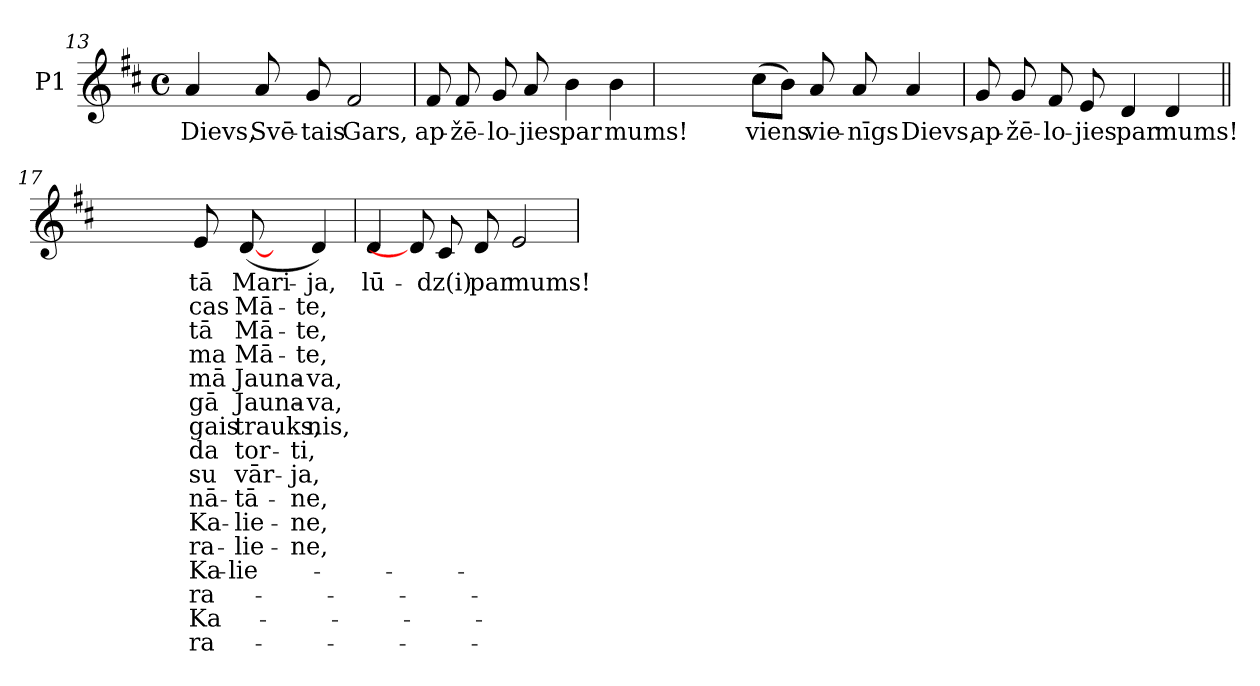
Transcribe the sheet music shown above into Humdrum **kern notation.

**kern	**text	**text	**text	**text	**text	**text	**text	**text	**text	**text	**text	**text	**text	**text	**text	**text	**text	**text	**text	**text	**text	**text	**text	**text	**text	**text
*part1	*part1	*part1	*part1	*part1	*part1	*part1	*part1	*part1	*part1	*part1	*part1	*part1	*part1	*part1	*part1	*part1	*part1	*part1	*part1	*part1	*part1	*part1	*part1	*part1	*part1	*part1
*staff1	*staff1	*staff1	*staff1	*staff1	*staff1	*staff1	*staff1	*staff1	*staff1	*staff1	*staff1	*staff1	*staff1	*staff1	*staff1	*staff1	*staff1	*staff1	*staff1	*staff1	*staff1	*staff1	*staff1	*staff1	*staff1	*staff1
*I"P1	*	*	*	*	*	*	*	*	*	*	*	*	*	*	*	*	*	*	*	*	*	*	*	*	*	*
!!LO:LB:g=z
*clefG2	*	*	*	*	*	*	*	*	*	*	*	*	*	*	*	*	*	*	*	*	*	*	*	*	*	*
*k[f#c#]	*	*	*	*	*	*	*	*	*	*	*	*	*	*	*	*	*	*	*	*	*	*	*	*	*	*
*D:	*	*	*	*	*	*	*	*	*	*	*	*	*	*	*	*	*	*	*	*	*	*	*	*	*	*
*M4/4	*	*	*	*	*	*	*	*	*	*	*	*	*	*	*	*	*	*	*	*	*	*	*	*	*	*
*met(c)	*	*	*	*	*	*	*	*	*	*	*	*	*	*	*	*	*	*	*	*	*	*	*	*	*	*
=13	=13	=13	=13	=13	=13	=13	=13	=13	=13	=13	=13	=13	=13	=13	=13	=13	=13	=13	=13	=13	=13	=13	=13	=13	=13	=13
!	!LO:LY:b:color=#000000	!	!	!	!	!	!	!	!	!	!	!	!	!	!	!	!	!	!	!	!	!	!	!	!	!
4ai/	Dievs,	.	.	.	.	.	.	.	.	.	.	.	.	.	.	.	.	.	.	.	.	.	.	.	.	.
!	!LO:LY:b:color=#000000	!	!	!	!	!	!	!	!	!	!	!	!	!	!	!	!	!	!	!	!	!	!	!	!	!
8ai/	Svē-	.	.	.	.	.	.	.	.	.	.	.	.	.	.	.	.	.	.	.	.	.	.	.	.	.
!	!LO:LY:b:color=#000000	!	!	!	!	!	!	!	!	!	!	!	!	!	!	!	!	!	!	!	!	!	!	!	!	!
8gi/	-tais	.	.	.	.	.	.	.	.	.	.	.	.	.	.	.	.	.	.	.	.	.	.	.	.	.
!	!LO:LY:b:color=#000000	!	!	!	!	!	!	!	!	!	!	!	!	!	!	!	!	!	!	!	!	!	!	!	!	!
2f#i/	Gars,	.	.	.	.	.	.	.	.	.	.	.	.	.	.	.	.	.	.	.	.	.	.	.	.	.
=14	=14	=14	=14	=14	=14	=14	=14	=14	=14	=14	=14	=14	=14	=14	=14	=14	=14	=14	=14	=14	=14	=14	=14	=14	=14	=14
!	!LO:LY:b:color=#000000	!	!	!	!	!	!	!	!	!	!	!	!	!	!	!	!	!	!	!	!	!	!	!	!	!
8f#i/	ap-	.	.	.	.	.	.	.	.	.	.	.	.	.	.	.	.	.	.	.	.	.	.	.	.	.
!	!LO:LY:b:color=#000000	!	!	!	!	!	!	!	!	!	!	!	!	!	!	!	!	!	!	!	!	!	!	!	!	!
8f#i/	-žē-	.	.	.	.	.	.	.	.	.	.	.	.	.	.	.	.	.	.	.	.	.	.	.	.	.
!	!LO:LY:b:color=#000000	!	!	!	!	!	!	!	!	!	!	!	!	!	!	!	!	!	!	!	!	!	!	!	!	!
8gi/	-lo-	.	.	.	.	.	.	.	.	.	.	.	.	.	.	.	.	.	.	.	.	.	.	.	.	.
!	!LO:LY:b:color=#000000	!	!	!	!	!	!	!	!	!	!	!	!	!	!	!	!	!	!	!	!	!	!	!	!	!
8ai/	-jies	.	.	.	.	.	.	.	.	.	.	.	.	.	.	.	.	.	.	.	.	.	.	.	.	.
!	!LO:LY:b:color=#000000	!	!	!	!	!	!	!	!	!	!	!	!	!	!	!	!	!	!	!	!	!	!	!	!	!
4bi\	par	.	.	.	.	.	.	.	.	.	.	.	.	.	.	.	.	.	.	.	.	.	.	.	.	.
!	!LO:LY:b:color=#000000	!	!	!	!	!	!	!	!	!	!	!	!	!	!	!	!	!	!	!	!	!	!	!	!	!
4bi\	mums!	.	.	.	.	.	.	.	.	.	.	.	.	.	.	.	.	.	.	.	.	.	.	.	.	.
=15	=15	=15	=15	=15	=15	=15	=15	=15	=15	=15	=15	=15	=15	=15	=15	=15	=15	=15	=15	=15	=15	=15	=15	=15	=15	=15
!	!LO:LY:b:color=#000000	!	!	!	!	!	!	!	!	!	!	!	!	!	!	!	!	!	!	!	!	!	!	!	!	!
2.bi\yy	Svētā Trīsvienība	.	.	.	.	.	.	.	.	.	.	.	.	.	.	.	.	.	.	.	.	.	.	.	.	.
!	!LO:LY:b:color=#000000	!	!	!	!	!	!	!	!	!	!	!	!	!	!	!	!	!	!	!	!	!	!	!	!	!
(8cc#i\L	viens	.	.	.	.	.	.	.	.	.	.	.	.	.	.	.	.	.	.	.	.	.	.	.	.	.
8bi\J)	.	.	.	.	.	.	.	.	.	.	.	.	.	.	.	.	.	.	.	.	.	.	.	.	.	.
!	!LO:LY:b:color=#000000	!	!	!	!	!	!	!	!	!	!	!	!	!	!	!	!	!	!	!	!	!	!	!	!	!
8ai/	vie-	.	.	.	.	.	.	.	.	.	.	.	.	.	.	.	.	.	.	.	.	.	.	.	.	.
!	!LO:LY:b:color=#000000	!	!	!	!	!	!	!	!	!	!	!	!	!	!	!	!	!	!	!	!	!	!	!	!	!
8ai/	-nīgs	.	.	.	.	.	.	.	.	.	.	.	.	.	.	.	.	.	.	.	.	.	.	.	.	.
!	!LO:LY:b:color=#000000	!	!	!	!	!	!	!	!	!	!	!	!	!	!	!	!	!	!	!	!	!	!	!	!	!
4ai/	Dievs,	.	.	.	.	.	.	.	.	.	.	.	.	.	.	.	.	.	.	.	.	.	.	.	.	.
=16	=16	=16	=16	=16	=16	=16	=16	=16	=16	=16	=16	=16	=16	=16	=16	=16	=16	=16	=16	=16	=16	=16	=16	=16	=16	=16
!	!LO:LY:b:color=#000000	!	!	!	!	!	!	!	!	!	!	!	!	!	!	!	!	!	!	!	!	!	!	!	!	!
8gi/	ap-	.	.	.	.	.	.	.	.	.	.	.	.	.	.	.	.	.	.	.	.	.	.	.	.	.
!	!LO:LY:b:color=#000000	!	!	!	!	!	!	!	!	!	!	!	!	!	!	!	!	!	!	!	!	!	!	!	!	!
8gi/	-žē-	.	.	.	.	.	.	.	.	.	.	.	.	.	.	.	.	.	.	.	.	.	.	.	.	.
!	!LO:LY:b:color=#000000	!	!	!	!	!	!	!	!	!	!	!	!	!	!	!	!	!	!	!	!	!	!	!	!	!
8f#i/	-lo-	.	.	.	.	.	.	.	.	.	.	.	.	.	.	.	.	.	.	.	.	.	.	.	.	.
!	!LO:LY:b:color=#000000	!	!	!	!	!	!	!	!	!	!	!	!	!	!	!	!	!	!	!	!	!	!	!	!	!
8ei/	-jies	.	.	.	.	.	.	.	.	.	.	.	.	.	.	.	.	.	.	.	.	.	.	.	.	.
!	!LO:LY:b:color=#000000	!	!	!	!	!	!	!	!	!	!	!	!	!	!	!	!	!	!	!	!	!	!	!	!	!
4di/	par	.	.	.	.	.	.	.	.	.	.	.	.	.	.	.	.	.	.	.	.	.	.	.	.	.
!	!LO:LY:b:color=#000000	!	!	!	!	!	!	!	!	!	!	!	!	!	!	!	!	!	!	!	!	!	!	!	!	!
4di/	mums!	.	.	.	.	.	.	.	.	.	.	.	.	.	.	.	.	.	.	.	.	.	.	.	.	.
!!LO:LB:g=z
=17||	=17||	=17||	=17||	=17||	=17||	=17||	=17||	=17||	=17||	=17||	=17||	=17||	=17||	=17||	=17||	=17||	=17||	=17||	=17||	=17||	=17||	=17||	=17||	=17||	=17||	=17||
!	!LO:LY:b:color=#000000	!LO:LY:b:color=#000000	!LO:LY:b:color=#000000	!LO:LY:b:color=#000000	!LO:LY:b:color=#000000	!LO:LY:b:color=#000000	!LO:LY:b:color=#000000	!LO:LY:b:color=#000000	!LO:LY:b:color=#000000	!LO:LY:b:color=#000000	!LO:LY:b:color=#000000	!LO:LY:b:color=#000000	!LO:LY:b:color=#000000	!LO:LY:b:color=#000000	!LO:LY:b:color=#000000	!LO:LY:b:color=#000000	!LO:LY:b:color=#000000	!LO:LY:b:color=#000000	!LO:LY:b:color=#000000	!LO:LY:b:color=#000000	!LO:LY:b:color=#000000	!LO:LY:b:color=#000000	!LO:LY:b:color=#000000	!LO:LY:b:color=#000000	!LO:LY:b:color=#000000	!LO:LY:b:color=#000000
2.f#i/yy	1.	Svē-	2.	Baznī-	3.	Neaizskar-	4.	Laba pado-	5.	-Godinā-	6.	-Uzticī-	7.	Garī-	8.	-Dāvi-	9.	-Debe-	10.	Noskumušo ieprieci-	11.	Praviešu	12.	-Jaunavu	13.	-Svētā Rožukroņa
!	!LO:LY:b:color=#000000	!LO:LY:b:color=#000000	!LO:LY:b:color=#000000	!LO:LY:b:color=#000000	!LO:LY:b:color=#000000	!LO:LY:b:color=#000000	!LO:LY:b:color=#000000	!LO:LY:b:color=#000000	!LO:LY:b:color=#000000	!LO:LY:b:color=#000000	!LO:LY:b:color=#000000	!LO:LY:b:color=#000000	!LO:LY:b:color=#000000	!LO:LY:b:color=#000000	!LO:LY:b:color=#000000	!LO:LY:b:color=#000000	!	!	!	!	!	!	!	!	!	!
8ei/	-tā	-cas	-tā	-ma	mā	gā	-gais	da	su	-nā-	-Ka-	ra-	-Ka-	-ra-	-Ka-	-ra-	.	.	.	.	.	.	.	.	.	.
!	!LO:LY:b:color=#000000	!LO:LY:b:color=#000000	!LO:LY:b:color=#000000	!LO:LY:b:color=#000000	!LO:LY:b:color=#000000	!LO:LY:b:color=#000000	!LO:LY:b:color=#000000	!LO:LY:b:color=#000000	!LO:LY:b:color=#000000	!LO:LY:b:color=#000000	!LO:LY:b:color=#000000	!LO:LY:b:color=#000000	!LO:LY:b:color=#000000	!	!	!	!	!	!	!	!	!	!	!	!	!
([8di/	Mari-	Mā-	Mā-	-Mā-	-Jauna-	-Jauna-	-trauks,	tor-	vār-	-tā-	-lie-	-lie-	-lie-	.	.	.	.	.	.	.	.	.	.	.	.	.
8ryy	.	.	.	.	.	.	.	.	.	.	.	.	.	.	.	.	.	.	.	.	.	.	.	.	.	.
!	!LO:LY:b:color=#000000	!LO:LY:b:color=#000000	!LO:LY:b:color=#000000	!LO:LY:b:color=#000000	!LO:LY:b:color=#000000	!LO:LY:b:color=#000000	!LO:LY:b:color=#000000	!LO:LY:b:color=#000000	!LO:LY:b:color=#000000	!LO:LY:b:color=#000000	!LO:LY:b:color=#000000	!LO:LY:b:color=#000000	!	!	!	!	!	!	!	!	!	!	!	!	!	!
4di/)	-ja,	-te,	-te,	te,	va,	va,	nis,	ti,	ja,	ne,	ne,	-ne,	.	.	.	.	.	.	.	.	.	.	.	.	.	.
=18	=18	=18	=18	=18	=18	=18	=18	=18	=18	=18	=18	=18	=18	=18	=18	=18	=18	=18	=18	=18	=18	=18	=18	=18	=18	=18
!	!LO:LY:b:color=#000000	!	!	!	!	!	!	!	!	!	!	!	!	!	!	!	!	!	!	!	!	!	!	!	!	!
4di/	lū-	.	.	.	.	.	.	.	.	.	.	.	.	.	.	.	.	.	.	.	.	.	.	.	.	.
8di/]	.	.	.	.	.	.	.	.	.	.	.	.	.	.	.	.	.	.	.	.	.	.	.	.	.	.
!	!LO:LY:b:color=#000000	!	!	!	!	!	!	!	!	!	!	!	!	!	!	!	!	!	!	!	!	!	!	!	!	!
8c#i/	-dz(i)	.	.	.	.	.	.	.	.	.	.	.	.	.	.	.	.	.	.	.	.	.	.	.	.	.
!	!LO:LY:b:color=#000000	!	!	!	!	!	!	!	!	!	!	!	!	!	!	!	!	!	!	!	!	!	!	!	!	!
8di/	par	.	.	.	.	.	.	.	.	.	.	.	.	.	.	.	.	.	.	.	.	.	.	.	.	.
!	!LO:LY:b:color=#000000	!	!	!	!	!	!	!	!	!	!	!	!	!	!	!	!	!	!	!	!	!	!	!	!	!
2ei/	mums!	.	.	.	.	.	.	.	.	.	.	.	.	.	.	.	.	.	.	.	.	.	.	.	.	.
=	=	=	=	=	=	=	=	=	=	=	=	=	=	=	=	=	=	=	=	=	=	=	=	=	=	=
*-	*-	*-	*-	*-	*-	*-	*-	*-	*-	*-	*-	*-	*-	*-	*-	*-	*-	*-	*-	*-	*-	*-	*-	*-	*-	*-
